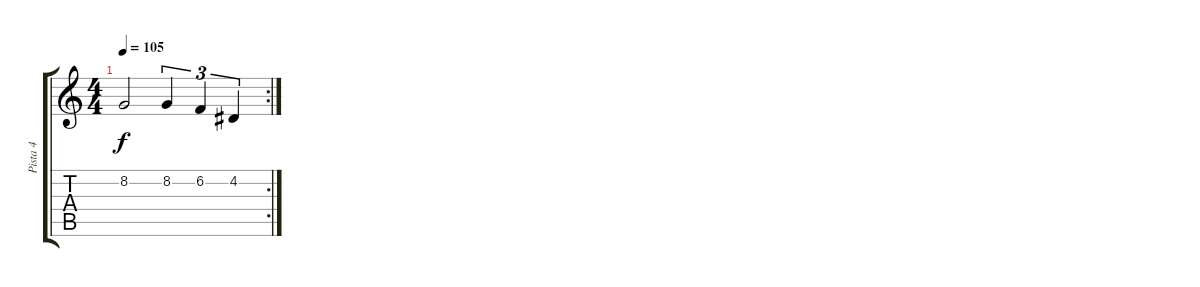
\track ("Pista 4" "Pista 4") {instrument electricpiano1}
\staff {score tabs}
\tuning (E4 B3 G3 D3 A2 E2) {hide}
\rc 2
\ts (4 4)
\tempo 105
\clef g2
\ks c
8.2.2{dy f} 8.2.4{tu (3 2)} 6.2.4{tu (3 2)} 4.2.4{tu (3 2)}
